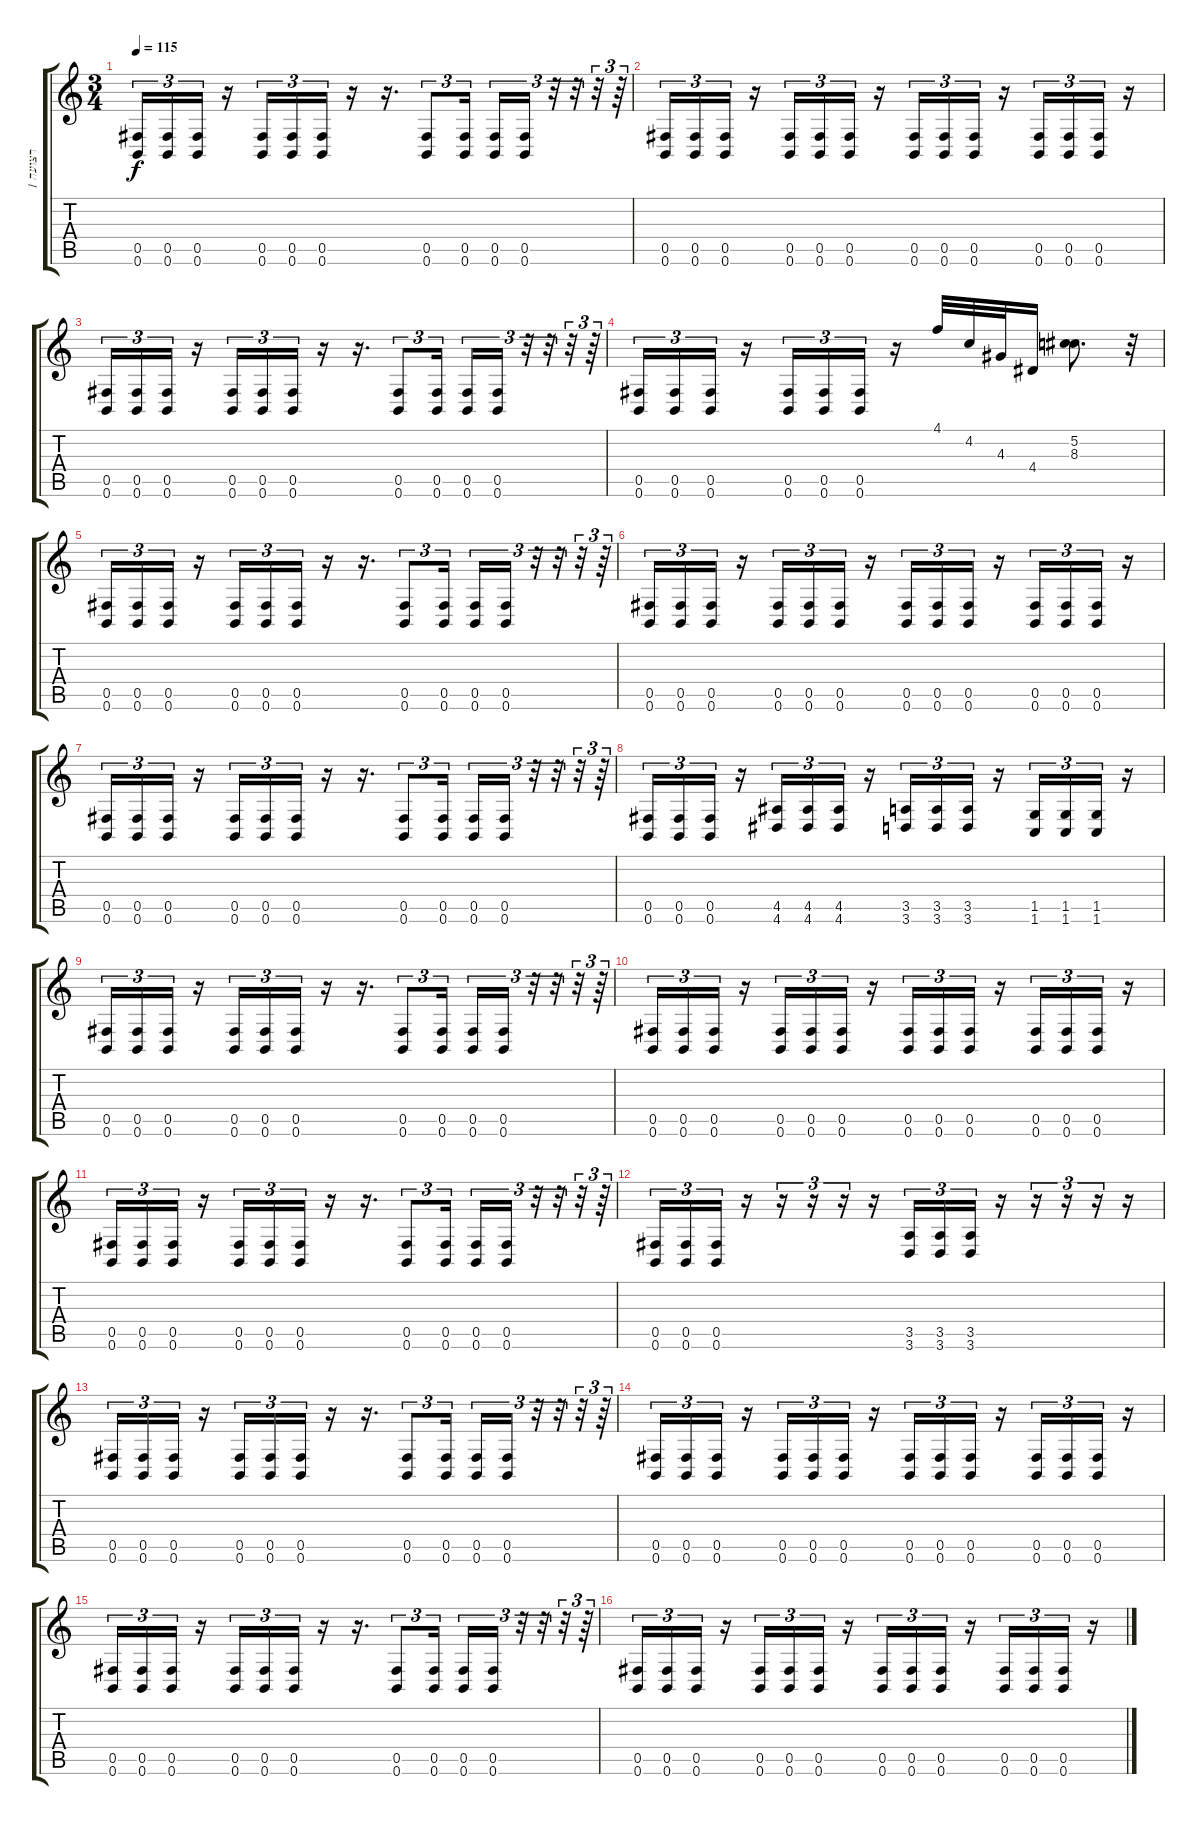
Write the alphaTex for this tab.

\track ("רצועה 1" "רצועה 1") {instrument distortionguitar}
\staff {score tabs}
\tuning (Db4 Ab3 E3 B2 Gb2 B1) {hide}
\ts (3 4)
\tempo 115
\clef g2
\ks c
(0.5 0.6).16{tu (3 2) dy f} (0.5 0.6).16{tu (3 2)} (0.5 0.6).16{tu (3 2)} r.16 (0.5 0.6).16{tu (3 2)} (0.5 0.6).16{tu (3 2)} (0.5 0.6).16{tu (3 2)} r.16 r.16{d} (0.5 0.6).8{tu (3 2)} (0.5 0.6).16{tu (3 2) beam splitsecondary} (0.5 0.6).16{tu (3 2)} (0.5 0.6).16{tu (3 2)} r.32{tu (3 2)} r.32{tu (3 2)} r.32{tu (3 2)} r.64{tu (3 2)} |
(0.5 0.6).16{tu (3 2)} (0.5 0.6).16{tu (3 2)} (0.5 0.6).16{tu (3 2)} r.16 (0.5 0.6).16{tu (3 2)} (0.5 0.6).16{tu (3 2)} (0.5 0.6).16{tu (3 2)} r.16 (0.5 0.6).16{tu (3 2)} (0.5 0.6).16{tu (3 2)} (0.5 0.6).16{tu (3 2)} r.16 (0.5 0.6).16{tu (3 2)} (0.5 0.6).16{tu (3 2)} (0.5 0.6).16{tu (3 2)} r.16 |
(0.5 0.6).16{tu (3 2)} (0.5 0.6).16{tu (3 2)} (0.5 0.6).16{tu (3 2)} r.16 (0.5 0.6).16{tu (3 2)} (0.5 0.6).16{tu (3 2)} (0.5 0.6).16{tu (3 2)} r.16 r.16{d} (0.5 0.6).8{tu (3 2)} (0.5 0.6).16{tu (3 2) beam splitsecondary} (0.5 0.6).16{tu (3 2)} (0.5 0.6).16{tu (3 2)} r.32{tu (3 2)} r.32{tu (3 2)} r.32{tu (3 2)} r.64{tu (3 2)} |
(0.5 0.6).16{tu (3 2)} (0.5 0.6).16{tu (3 2)} (0.5 0.6).16{tu (3 2)} r.16 (0.5 0.6).16{tu (3 2)} (0.5 0.6).16{tu (3 2)} (0.5 0.6).16{tu (3 2)} r.16 4.1.32 4.2.32 4.3.32 4.4.16 (5.2 8.3).8{d} r.32 |
(0.5 0.6).16{tu (3 2)} (0.5 0.6).16{tu (3 2)} (0.5 0.6).16{tu (3 2)} r.16 (0.5 0.6).16{tu (3 2)} (0.5 0.6).16{tu (3 2)} (0.5 0.6).16{tu (3 2)} r.16 r.16{d} (0.5 0.6).8{tu (3 2)} (0.5 0.6).16{tu (3 2) beam splitsecondary} (0.5 0.6).16{tu (3 2)} (0.5 0.6).16{tu (3 2)} r.32{tu (3 2)} r.32{tu (3 2)} r.32{tu (3 2)} r.64{tu (3 2)} |
(0.5 0.6).16{tu (3 2)} (0.5 0.6).16{tu (3 2)} (0.5 0.6).16{tu (3 2)} r.16 (0.5 0.6).16{tu (3 2)} (0.5 0.6).16{tu (3 2)} (0.5 0.6).16{tu (3 2)} r.16 (0.5 0.6).16{tu (3 2)} (0.5 0.6).16{tu (3 2)} (0.5 0.6).16{tu (3 2)} r.16 (0.5 0.6).16{tu (3 2)} (0.5 0.6).16{tu (3 2)} (0.5 0.6).16{tu (3 2)} r.16 |
(0.5 0.6).16{tu (3 2)} (0.5 0.6).16{tu (3 2)} (0.5 0.6).16{tu (3 2)} r.16 (0.5 0.6).16{tu (3 2)} (0.5 0.6).16{tu (3 2)} (0.5 0.6).16{tu (3 2)} r.16 r.16{d} (0.5 0.6).8{tu (3 2)} (0.5 0.6).16{tu (3 2) beam splitsecondary} (0.5 0.6).16{tu (3 2)} (0.5 0.6).16{tu (3 2)} r.32{tu (3 2)} r.32{tu (3 2)} r.32{tu (3 2)} r.64{tu (3 2)} |
(0.5 0.6).16{tu (3 2)} (0.5 0.6).16{tu (3 2)} (0.5 0.6).16{tu (3 2)} r.16 (4.5 4.6).16{tu (3 2)} (4.5 4.6).16{tu (3 2)} (4.5 4.6).16{tu (3 2)} r.16 (3.5 3.6).16{tu (3 2)} (3.5 3.6).16{tu (3 2)} (3.5 3.6).16{tu (3 2)} r.16 (1.5 1.6).16{tu (3 2)} (1.5 1.6).16{tu (3 2)} (1.5 1.6).16{tu (3 2)} r.16 |
(0.5 0.6).16{tu (3 2)} (0.5 0.6).16{tu (3 2)} (0.5 0.6).16{tu (3 2)} r.16 (0.5 0.6).16{tu (3 2)} (0.5 0.6).16{tu (3 2)} (0.5 0.6).16{tu (3 2)} r.16 r.16{d} (0.5 0.6).8{tu (3 2)} (0.5 0.6).16{tu (3 2) beam splitsecondary} (0.5 0.6).16{tu (3 2)} (0.5 0.6).16{tu (3 2)} r.32{tu (3 2)} r.32{tu (3 2)} r.32{tu (3 2)} r.64{tu (3 2)} |
(0.5 0.6).16{tu (3 2)} (0.5 0.6).16{tu (3 2)} (0.5 0.6).16{tu (3 2)} r.16 (0.5 0.6).16{tu (3 2)} (0.5 0.6).16{tu (3 2)} (0.5 0.6).16{tu (3 2)} r.16 (0.5 0.6).16{tu (3 2)} (0.5 0.6).16{tu (3 2)} (0.5 0.6).16{tu (3 2)} r.16 (0.5 0.6).16{tu (3 2)} (0.5 0.6).16{tu (3 2)} (0.5 0.6).16{tu (3 2)} r.16 |
(0.5 0.6).16{tu (3 2)} (0.5 0.6).16{tu (3 2)} (0.5 0.6).16{tu (3 2)} r.16 (0.5 0.6).16{tu (3 2)} (0.5 0.6).16{tu (3 2)} (0.5 0.6).16{tu (3 2)} r.16 r.16{d} (0.5 0.6).8{tu (3 2)} (0.5 0.6).16{tu (3 2) beam splitsecondary} (0.5 0.6).16{tu (3 2)} (0.5 0.6).16{tu (3 2)} r.32{tu (3 2)} r.32{tu (3 2)} r.32{tu (3 2)} r.64{tu (3 2)} |
(0.5 0.6).16{tu (3 2)} (0.5 0.6).16{tu (3 2)} (0.5 0.6).16{tu (3 2)} r.16 r.16{tu (3 2)} r.16{tu (3 2)} r.16{tu (3 2)} r.16 (3.5 3.6).16{tu (3 2)} (3.5 3.6).16{tu (3 2)} (3.5 3.6).16{tu (3 2)} r.16 r.16{tu (3 2)} r.16{tu (3 2)} r.16{tu (3 2)} r.16 |
(0.5 0.6).16{tu (3 2)} (0.5 0.6).16{tu (3 2)} (0.5 0.6).16{tu (3 2)} r.16 (0.5 0.6).16{tu (3 2)} (0.5 0.6).16{tu (3 2)} (0.5 0.6).16{tu (3 2)} r.16 r.16{d} (0.5 0.6).8{tu (3 2)} (0.5 0.6).16{tu (3 2) beam splitsecondary} (0.5 0.6).16{tu (3 2)} (0.5 0.6).16{tu (3 2)} r.32{tu (3 2)} r.32{tu (3 2)} r.32{tu (3 2)} r.64{tu (3 2)} |
(0.5 0.6).16{tu (3 2)} (0.5 0.6).16{tu (3 2)} (0.5 0.6).16{tu (3 2)} r.16 (0.5 0.6).16{tu (3 2)} (0.5 0.6).16{tu (3 2)} (0.5 0.6).16{tu (3 2)} r.16 (0.5 0.6).16{tu (3 2)} (0.5 0.6).16{tu (3 2)} (0.5 0.6).16{tu (3 2)} r.16 (0.5 0.6).16{tu (3 2)} (0.5 0.6).16{tu (3 2)} (0.5 0.6).16{tu (3 2)} r.16 |
(0.5 0.6).16{tu (3 2)} (0.5 0.6).16{tu (3 2)} (0.5 0.6).16{tu (3 2)} r.16 (0.5 0.6).16{tu (3 2)} (0.5 0.6).16{tu (3 2)} (0.5 0.6).16{tu (3 2)} r.16 r.16{d} (0.5 0.6).8{tu (3 2)} (0.5 0.6).16{tu (3 2) beam splitsecondary} (0.5 0.6).16{tu (3 2)} (0.5 0.6).16{tu (3 2)} r.32{tu (3 2)} r.32{tu (3 2)} r.32{tu (3 2)} r.64{tu (3 2)} |
(0.5 0.6).16{tu (3 2)} (0.5 0.6).16{tu (3 2)} (0.5 0.6).16{tu (3 2)} r.16 (0.5 0.6).16{tu (3 2)} (0.5 0.6).16{tu (3 2)} (0.5 0.6).16{tu (3 2)} r.16 (0.5 0.6).16{tu (3 2)} (0.5 0.6).16{tu (3 2)} (0.5 0.6).16{tu (3 2)} r.16 (0.5 0.6).16{tu (3 2)} (0.5 0.6).16{tu (3 2)} (0.5 0.6).16{tu (3 2)} r.16
